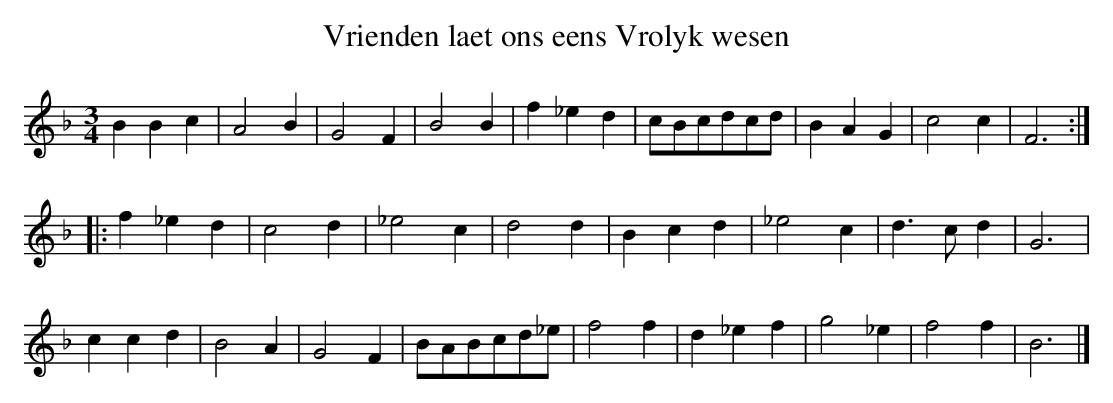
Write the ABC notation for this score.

X:1
T:Vrienden laet ons eens Vrolyk wesen
M:3/4
K:Bblyd
B2B2c2|A4B2|G4F2|B4B2|f2_e2d2|cBcdcd|B2A2G2|c4c2|F6:|
|:f2_e2d2|c4d2|_e4c2|d4d2|B2c2d2|_e4c2|d3cd2|G6|
c2c2d2|B4A2|G4F2|BABcd_e|f4f2|d2_e2f2|g4_e2|f4f2|B6|]
